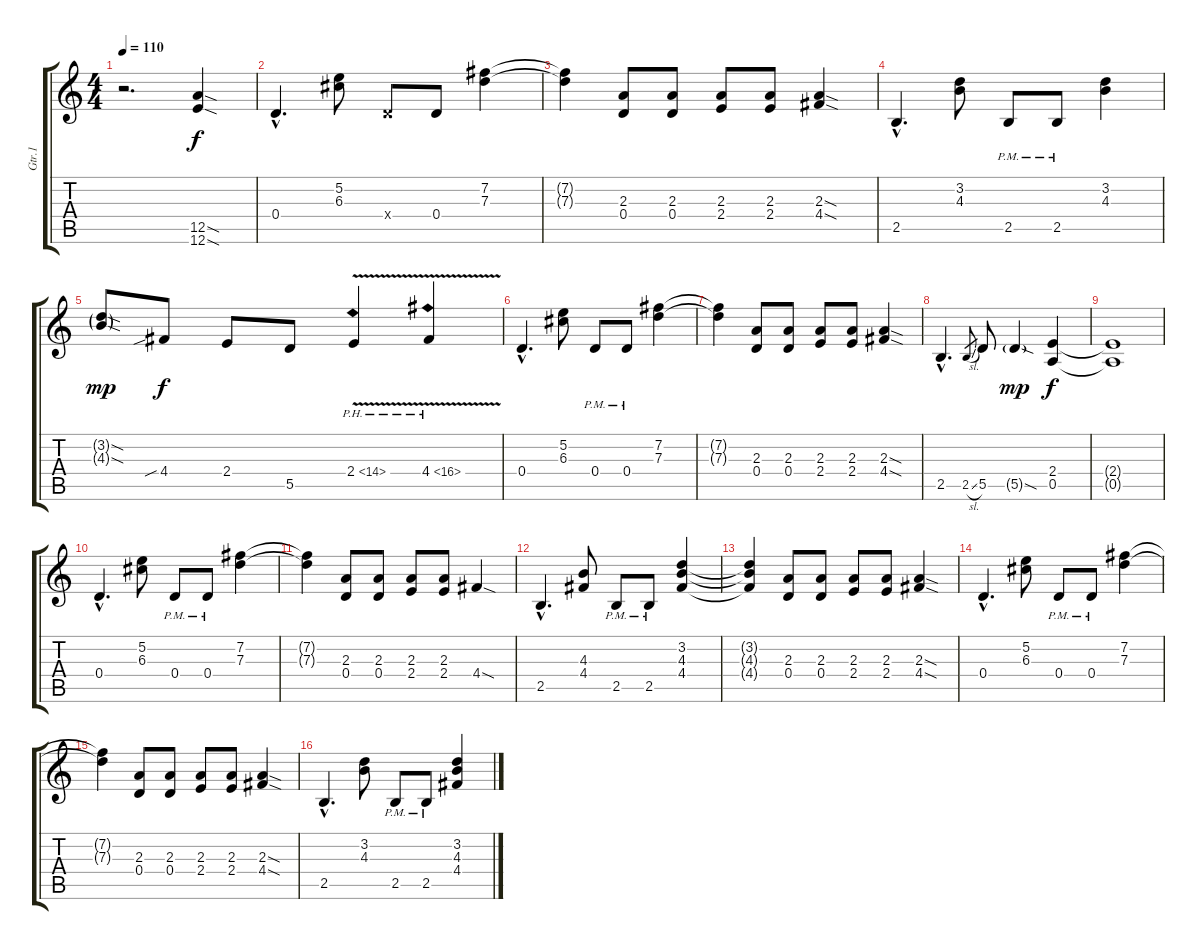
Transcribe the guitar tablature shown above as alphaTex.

\track ("Gtr.1" "Gtr.1") {instrument overdrivenguitar}
\staff {score tabs}
\tuning (E4 B3 G3 D3 A2 E2) {hide}
\ts (4 4)
\tempo 110
\clef g2
\ks c
r.2{d dy f instrument overdrivenguitar} (12.5{sod} 12.6{sod}).4 |
0.4{hac}.4{d} (5.2 6.3).8 0.4{x}.8 0.4.8 (7.2 7.3).4 |
(7.2{t} 7.3{t}).4 (2.3 0.4).8 (2.3 0.4).8 (2.3 2.4).8 (2.3 2.4).8 (2.3{sod} 4.4{sod}).4 |
2.5{hac}.4{d} (3.2 4.3).8 2.5{pm}.8 2.5{pm}.8 (3.2 4.3).4 |
(3.2{sod g} 4.3{sod g}).8{dy mp} 4.4{sib}.8{dy f} 2.4.8 5.5.8 2.4{ph 12 v}.4 4.4{ph 12 v}.4 |
0.4{hac}.4{d} (5.2 6.3).8 0.4{pm}.8 0.4{pm}.8 (7.2 7.3).4 |
(7.2{t} 7.3{t}).4 (2.3 0.4).8 (2.3 0.4).8 (2.3 2.4).8 (2.3 2.4).8 (2.3{sod} 4.4{sod}).4 |
2.5{hac}.4{d} 2.5{sl}.8{gr} 5.5.8 5.5{sod g}.4{dy mp} (2.4 0.5).4{dy f} |
(2.4{t} 0.5{t}).1 |
0.4{hac}.4{d} (5.2 6.3).8 0.4{pm}.8 0.4{pm}.8 (7.2 7.3).4 |
(7.2{t} 7.3{t}).4 (2.3 0.4).8 (2.3 0.4).8 (2.3 2.4).8 (2.3 2.4).8 4.4{sod}.4 |
2.5{hac}.4{d} (4.3 4.4).8 2.5{pm}.8 2.5{pm}.8 (3.2 4.3 4.4).4 |
(3.2{t} 4.3{t} 4.4{t}).4 (2.3 0.4).8 (2.3 0.4).8 (2.3 2.4).8 (2.3 2.4).8 (2.3{sod} 4.4{sod}).4 |
0.4{hac}.4{d} (5.2 6.3).8 0.4{pm}.8 0.4{pm}.8 (7.2 7.3).4 |
(7.2{t} 7.3{t}).4 (2.3 0.4).8 (2.3 0.4).8 (2.3 2.4).8 (2.3 2.4).8 (2.3{sod} 4.4{sod}).4 |
2.5{hac}.4{d} (3.2 4.3).8 2.5{pm}.8 2.5{pm}.8 (3.2 4.3 4.4).4
